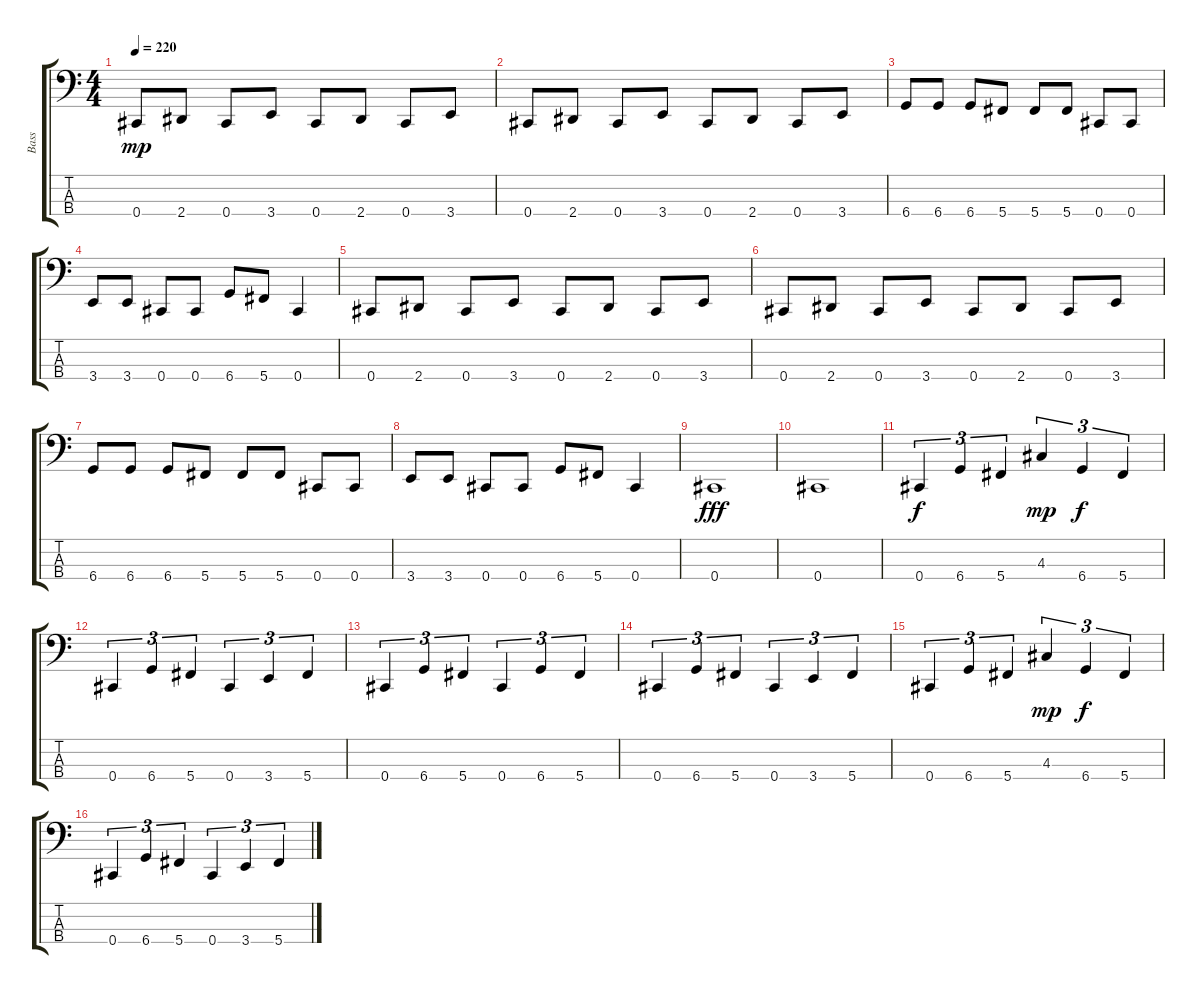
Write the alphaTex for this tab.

\track ("Bass" "Bass") {instrument electricbasspick}
\staff {score tabs}
\tuning (G2 D2 A1 Db1) {hide}
\ts (4 4)
\tempo 220
\clef f4
\ks c
0.4.8{dy mp} 2.4.8 0.4.8 3.4.8 0.4.8 2.4.8 0.4.8 3.4.8 |
0.4.8 2.4.8 0.4.8 3.4.8 0.4.8 2.4.8 0.4.8 3.4.8 |
6.4.8 6.4.8 6.4.8 5.4.8 5.4.8 5.4.8 0.4.8 0.4.8 |
3.4.8 3.4.8 0.4.8 0.4.8 6.4.8 5.4.8 0.4.4 |
0.4.8 2.4.8 0.4.8 3.4.8 0.4.8 2.4.8 0.4.8 3.4.8 |
0.4.8 2.4.8 0.4.8 3.4.8 0.4.8 2.4.8 0.4.8 3.4.8 |
6.4.8 6.4.8 6.4.8 5.4.8 5.4.8 5.4.8 0.4.8 0.4.8 |
3.4.8 3.4.8 0.4.8 0.4.8 6.4.8 5.4.8 0.4.4 |
0.4.1{dy fff} |
0.4.1 |
0.4.4{tu (3 2) dy f} 6.4.4{tu (3 2)} 5.4.4{tu (3 2)} 4.3.4{tu (3 2) dy mp} 6.4.4{tu (3 2) dy f} 5.4.4{tu (3 2)} |
0.4.4{tu (3 2)} 6.4.4{tu (3 2)} 5.4.4{tu (3 2)} 0.4.4{tu (3 2)} 3.4.4{tu (3 2)} 5.4.4{tu (3 2)} |
0.4.4{tu (3 2)} 6.4.4{tu (3 2)} 5.4.4{tu (3 2)} 0.4.4{tu (3 2)} 6.4.4{tu (3 2)} 5.4.4{tu (3 2)} |
0.4.4{tu (3 2)} 6.4.4{tu (3 2)} 5.4.4{tu (3 2)} 0.4.4{tu (3 2)} 3.4.4{tu (3 2)} 5.4.4{tu (3 2)} |
0.4.4{tu (3 2)} 6.4.4{tu (3 2)} 5.4.4{tu (3 2)} 4.3.4{tu (3 2) dy mp} 6.4.4{tu (3 2) dy f} 5.4.4{tu (3 2)} |
0.4.4{tu (3 2)} 6.4.4{tu (3 2)} 5.4.4{tu (3 2)} 0.4.4{tu (3 2)} 3.4.4{tu (3 2)} 5.4.4{tu (3 2)}
